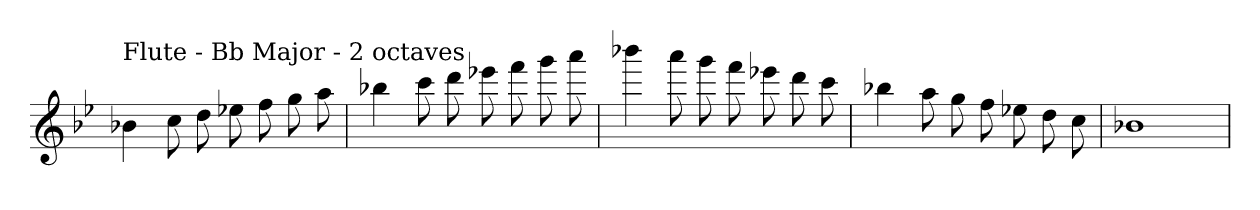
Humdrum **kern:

**kern
*part1
*staff1
*clefG2
*k[b-e-]
*B-:
=
!LO:TX:a:t=Flute - Bb Major - 2 octaves
4b-X
8cc
8dd
8ee-X
8ff
8gg
8aa
=
4bb-X
8ccc
8ddd
8eee-X
8fff
8ggg
8aaa
=
4bbb-X
8aaa
8ggg
8fff
8eee-X
8ddd
8ccc
=
4bb-X
8aa
8gg
8ff
8ee-X
8dd
8cc
=
1b-X
=
*-
